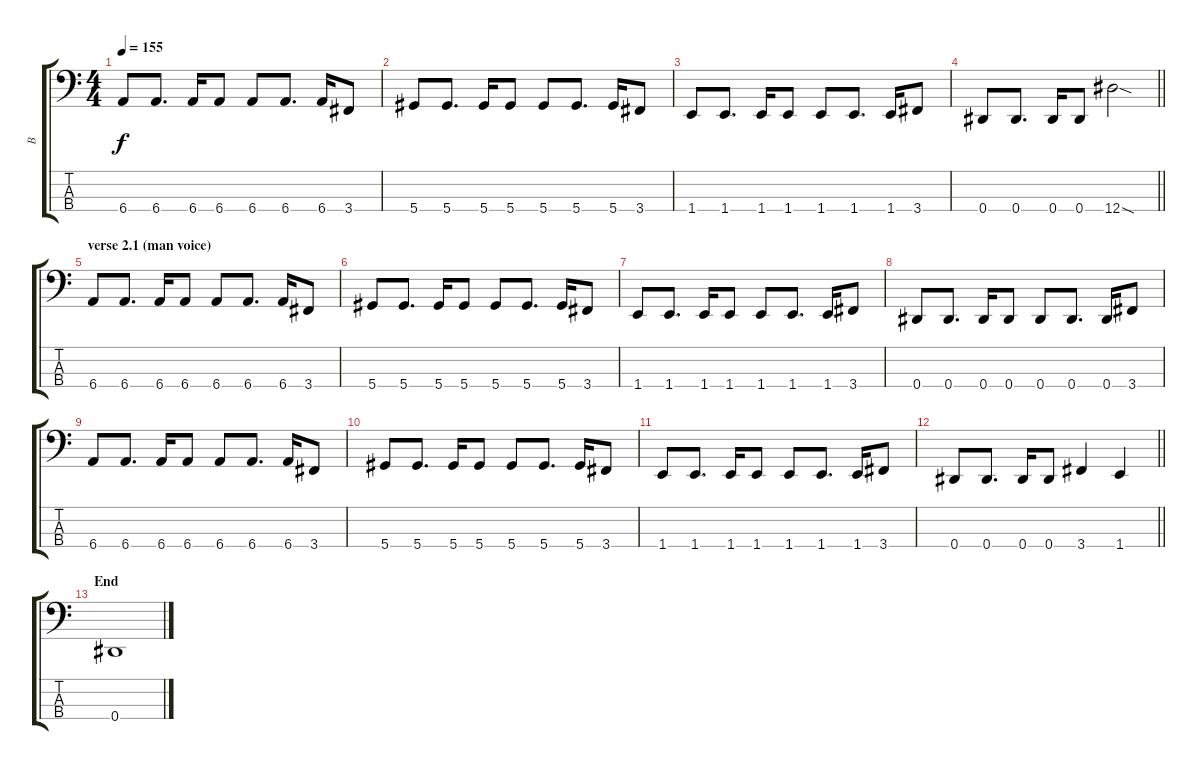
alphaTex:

\track ("B" "B") {instrument electricbassfinger}
\staff {score tabs}
\tuning (Gb2 Db2 Ab1 Eb1) {hide}
\ts (4 4)
\tempo 155
\clef f4
\ks c
6.4.8{dy f} 6.4.8{d} 6.4.16 6.4.8 6.4.8 6.4.8{d} 6.4.16 3.4.8 |
5.4.8 5.4.8{d} 5.4.16 5.4.8 5.4.8 5.4.8{d} 5.4.16 3.4.8 |
1.4.8 1.4.8{d} 1.4.16 1.4.8 1.4.8 1.4.8{d} 1.4.16 3.4.8 |
\barLineRight lightlight
0.4.8 0.4.8{d} 0.4.16 0.4.8 12.4{sod}.2 |
\section ("" "verse 2.1 (man voice)")
6.4.8 6.4.8{d} 6.4.16 6.4.8 6.4.8 6.4.8{d} 6.4.16 3.4.8 |
5.4.8 5.4.8{d} 5.4.16 5.4.8 5.4.8 5.4.8{d} 5.4.16 3.4.8 |
1.4.8 1.4.8{d} 1.4.16 1.4.8 1.4.8 1.4.8{d} 1.4.16 3.4.8 |
0.4.8 0.4.8{d} 0.4.16 0.4.8 0.4.8 0.4.8{d} 0.4.16 3.4.8 |
6.4.8 6.4.8{d} 6.4.16 6.4.8 6.4.8 6.4.8{d} 6.4.16 3.4.8 |
5.4.8 5.4.8{d} 5.4.16 5.4.8 5.4.8 5.4.8{d} 5.4.16 3.4.8 |
1.4.8 1.4.8{d} 1.4.16 1.4.8 1.4.8 1.4.8{d} 1.4.16 3.4.8 |
\barLineRight lightlight
0.4.8 0.4.8{d} 0.4.16 0.4.8 3.4.4 1.4.4 |
\section ("" "End")
0.4.1
